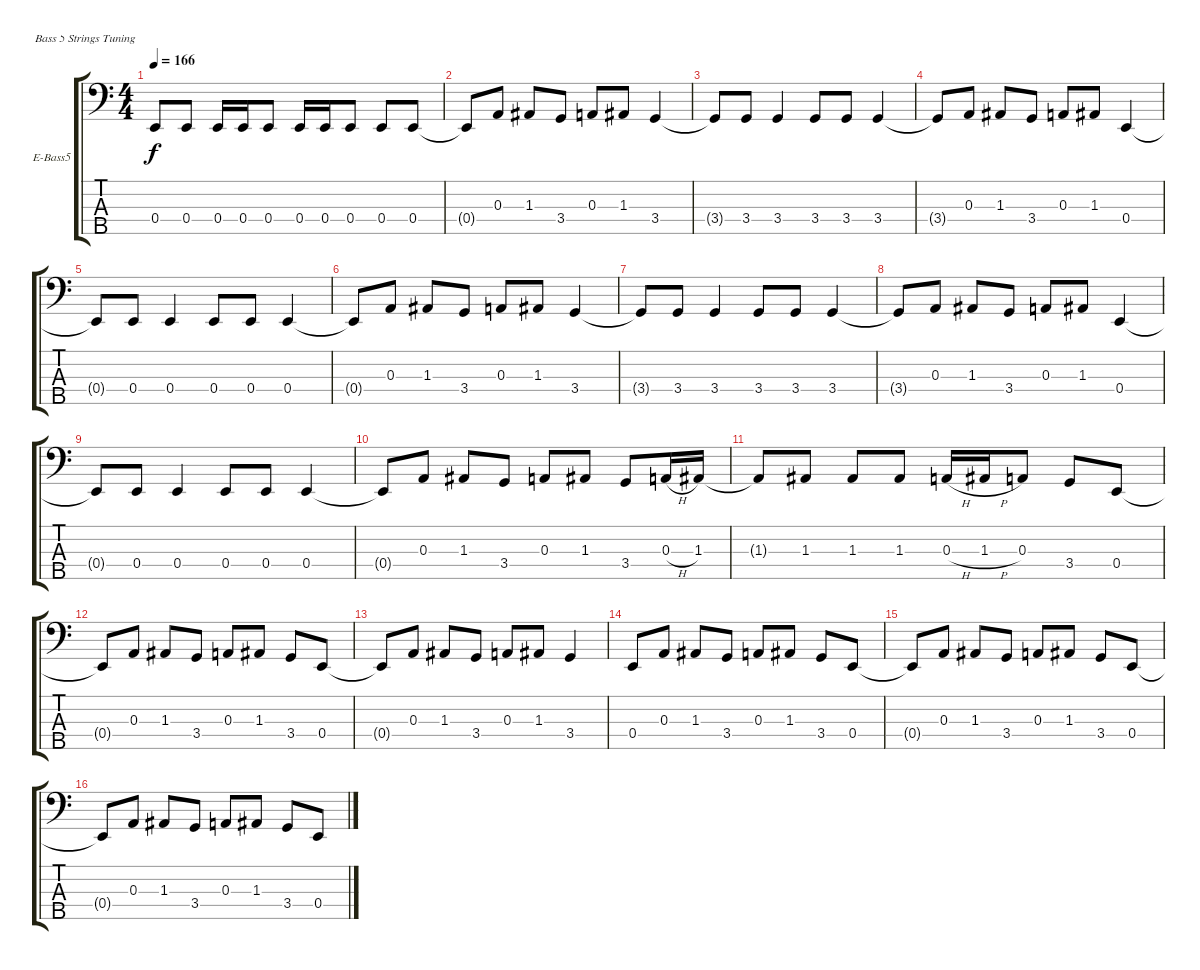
\defaultSystemsLayout 4
\bracketExtendMode groupsimilarinstruments
\firstSystemTrackNameOrientation horizontal
\otherSystemsTrackNameOrientation horizontal
\track ("Jason Newsted" "E-Bass5") {instrument electricbassfinger}
\staff {score tabs}
\tuning (G2 D2 A1 E1 B0)
\ts (4 4)
\tempo 166
\clef f4
\scale
0.333333
\ks c
0.4{t}.8{dy f} 0.4.8 0.4.16 0.4.16 0.4.8 0.4.16 0.4.16 0.4.8 0.4.8 0.4.8 |
\scale
0.333333 0.4{t}.8 0.3.8 1.3.8 3.4.8 0.3.8 1.3.8 3.4.4 |
\scale
0.333333 3.4{t}.8 3.4.8 3.4.4 3.4.8 3.4.8 3.4.4 |
\scale
0.333333 3.4{t}.8 0.3.8 1.3.8 3.4.8 0.3.8 1.3.8 0.4.4 |
\scale
0.333333 0.4{t}.8 0.4.8 0.4.4 0.4.8 0.4.8 0.4.4 |
\scale
0.333333 0.4{t}.8 0.3.8 1.3.8 3.4.8 0.3.8 1.3.8 3.4.4 |
\scale
0.333333 3.4{t}.8 3.4.8 3.4.4 3.4.8 3.4.8 3.4.4 |
\scale
0.333333 3.4{t}.8 0.3.8 1.3.8 3.4.8 0.3.8 1.3.8 0.4.4 |
\scale
0.333333 0.4{t}.8 0.4.8 0.4.4 0.4.8 0.4.8 0.4.4 |
\scale
0.333333 0.4{t}.8 0.3.8 1.3.8 3.4.8 0.3.8 1.3.8 3.4.8 0.3{h}.16 1.3.16 |
\scale
0.333333 1.3{t}.8 1.3.8 1.3.8 1.3.8 0.3{h}.16 1.3{h}.16 0.3.8 3.4.8 0.4.8 |
\scale
0.333333 0.4{t}.8 0.3.8 1.3.8 3.4.8 0.3.8 1.3.8 3.4.8 0.4.8 |
\scale
0.333333 0.4{t}.8 0.3.8 1.3.8 3.4.8 0.3.8 1.3.8 3.4.4 |
\scale
0.333333 0.4.8 0.3.8 1.3.8 3.4.8 0.3.8 1.3.8 3.4.8 0.4.8 |
\scale
0.333333 0.4{t}.8 0.3.8 1.3.8 3.4.8 0.3.8 1.3.8 3.4.8 0.4.8 |
\scale
0.333333 0.4{t}.8 0.3.8 1.3.8 3.4.8 0.3.8 1.3.8 3.4.8 0.4.8
